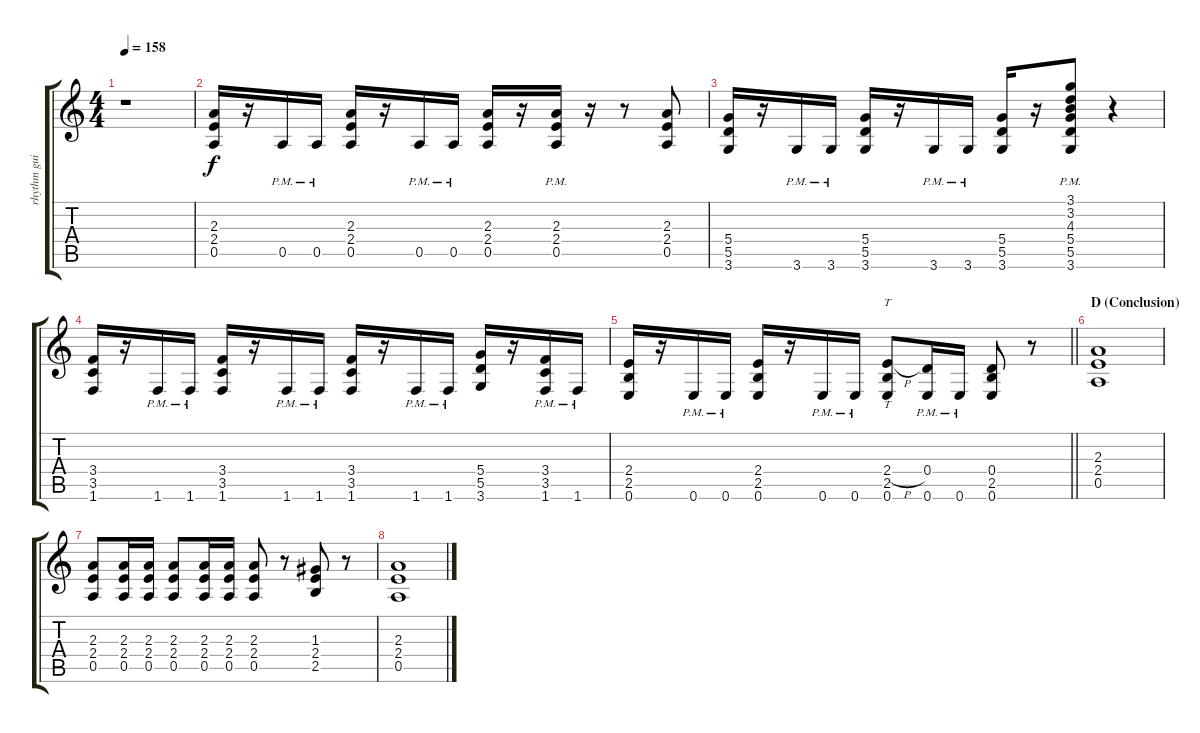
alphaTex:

\track ("rhythm guitar" "rhythm gui") {instrument overdrivenguitar}
\staff {score tabs}
\tuning (E4 B3 G3 D3 A2 E2) {hide}
\ts (4 4)
\tempo 158
\clef g2
\ks c
r.1{dy f} |
(2.3 2.4 0.5).16 r.16 0.5{pm}.16 0.5{pm}.16 (2.3 2.4 0.5).16 r.16 0.5{pm}.16 0.5{pm}.16 (2.3 2.4 0.5).16 r.16 (2.3{pm} 2.4{pm} 0.5{pm}).16 r.16 r.8 (2.3 2.4 0.5).8 |
(5.4 5.5 3.6).16 r.16 3.6{pm}.16 3.6{pm}.16 (5.4 5.5 3.6).16 r.16 3.6{pm}.16 3.6{pm}.16 (5.4 5.5 3.6).16 r.16 (3.1 3.2 4.3{pm} 5.4{pm} 5.5{pm} 3.6{pm}).8 r.4 |
(3.4 3.5 1.6).16 r.16 1.6{pm}.16 1.6{pm}.16 (3.4 3.5 1.6).16 r.16 1.6{pm}.16 1.6{pm}.16 (3.4 3.5 1.6).16 r.16 1.6{pm}.16 1.6{pm}.16 (5.4 5.5 3.6).16 r.16 (3.4{pm} 3.5{pm} 1.6{pm}).16 1.6{pm}.16 |
\barLineRight lightlight
(2.4 2.5 0.6).16 r.16 0.6{pm}.16 0.6{pm}.16 (2.4 2.5 0.6).16 r.16 0.6{pm}.16 0.6{pm}.16 (2.4{h} 2.5 0.6).8{tt} (0.4 0.6{pm}).16 0.6{pm}.16 (0.4 2.5 0.6).8 r.8 |
\section ("" "D (Conclusion)")
(2.3 2.4 0.5).1 |
(2.3 2.4 0.5).8 (2.3 2.4 0.5).16 (2.3 2.4 0.5).16 (2.3 2.4 0.5).8 (2.3 2.4 0.5).16 (2.3 2.4 0.5).16 (2.3 2.4 0.5).8 r.8 (1.3 2.4 2.5).8 r.8 |
(2.3 2.4 0.5).1
